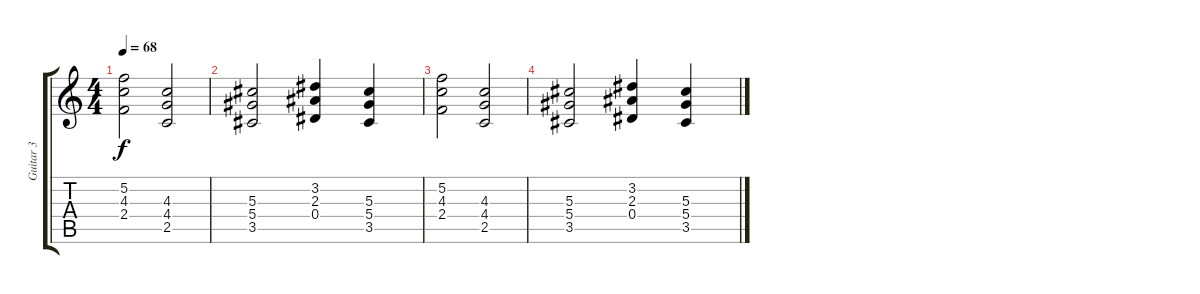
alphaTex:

\track ("Guitar 3" "Guitar 3") {instrument distortionguitar}
\staff {score tabs}
\tuning (F4 C4 Ab3 Eb3 Bb2 F2) {hide}
\ts (4 4)
\tempo 68
\clef g2
\ks c
(5.2 4.3 2.4).2{dy f volume 5} (4.3 4.4 2.5).2 |
(5.3 5.4 3.5).2 (3.2 2.3 0.4).4 (5.3 5.4 3.5).4 |
(5.2 4.3 2.4).2{volume 0} (4.3 4.4 2.5).2 |
(5.3 5.4 3.5).2 (3.2 2.3 0.4).4 (5.3 5.4 3.5).4
